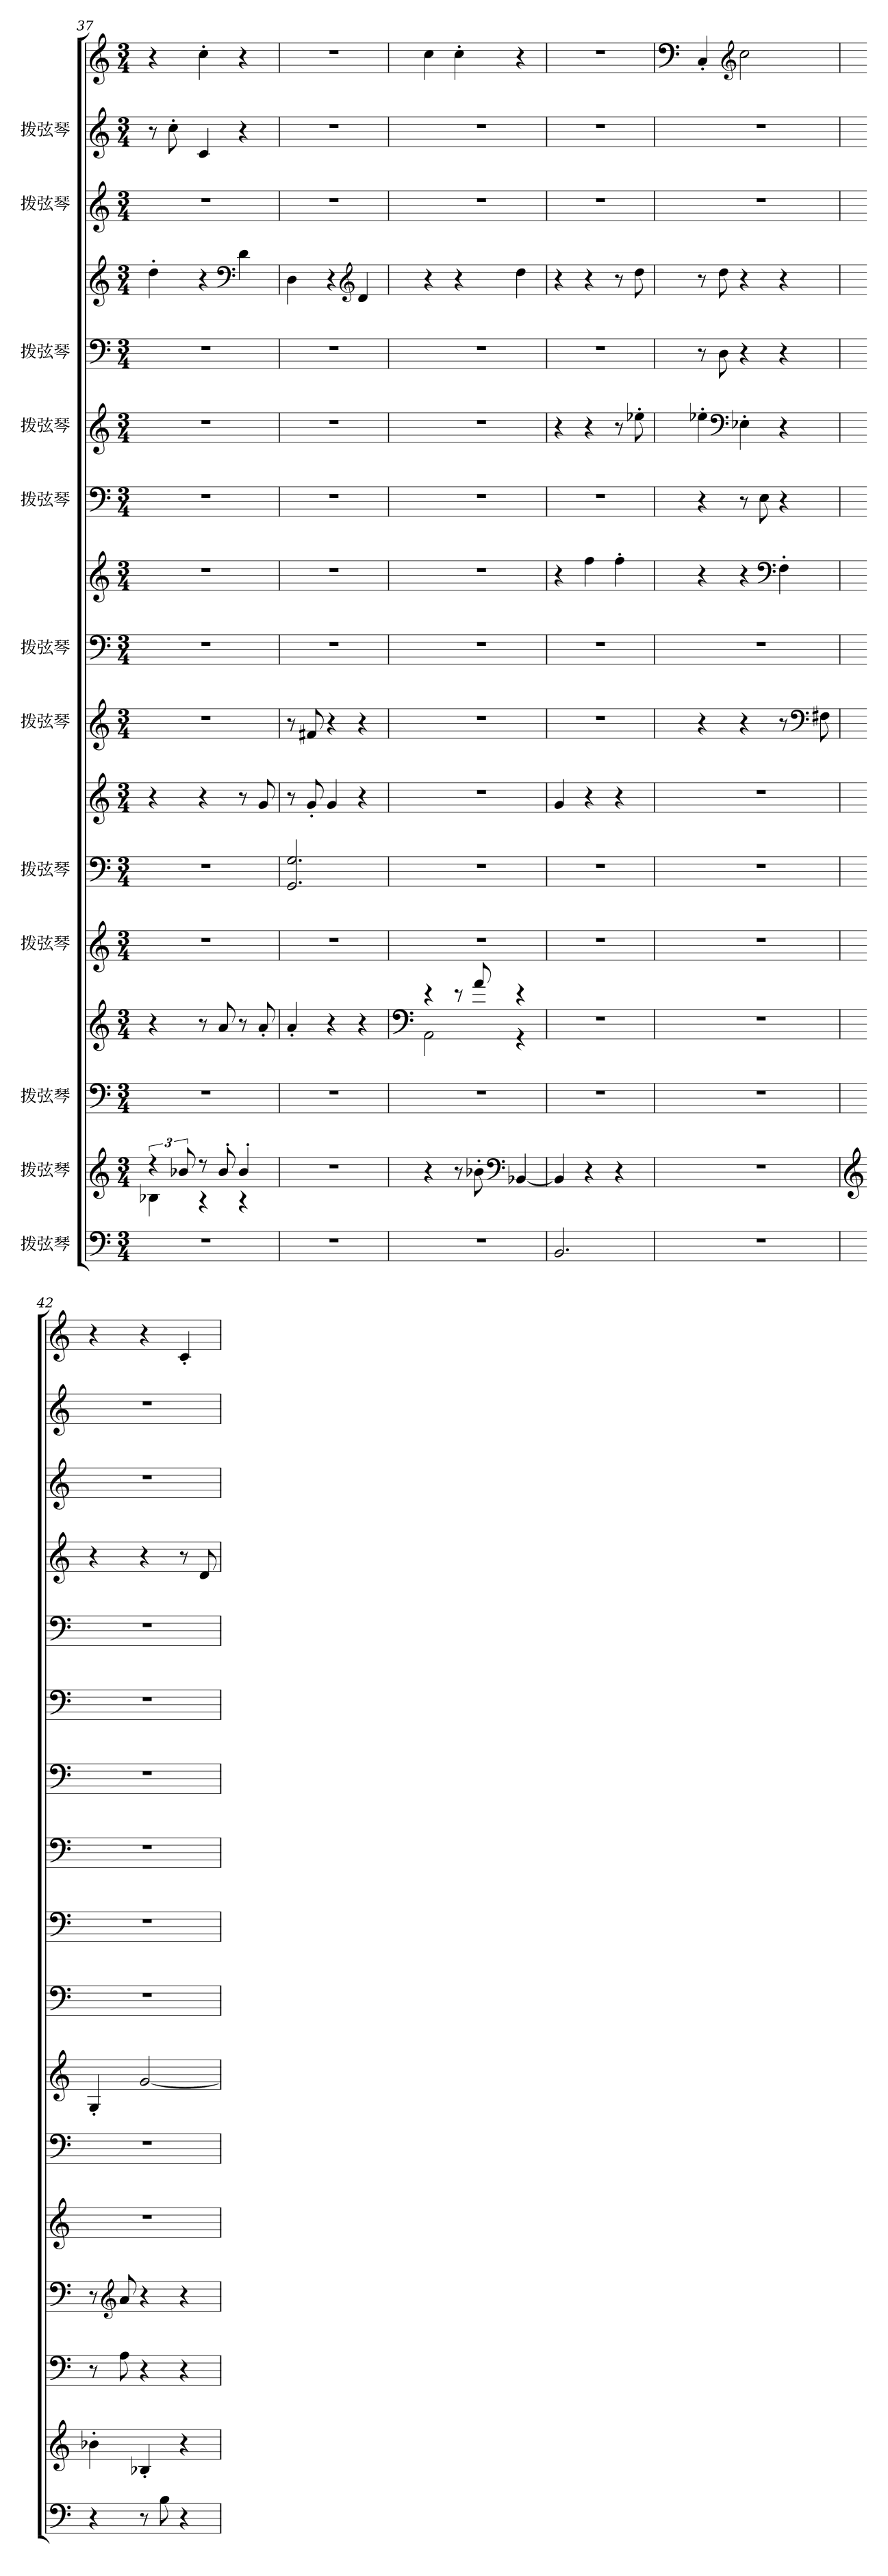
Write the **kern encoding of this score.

**kern	**kern	**kern	**kern	**kern	**kern	**kern	**kern	**kern	**kern	**kern	**kern	**kern	**kern	**kern	**kern	**kern
*part12	*part11	*part10	*part10	*part9	*part8	*part8	*part7	*part6	*part6	*part5	*part4	*part3	*part3	*part2	*part1	*part1
*staff17	*staff16	*staff15	*staff14	*staff13	*staff12	*staff11	*staff10	*staff9	*staff8	*staff7	*staff6	*staff5	*staff4	*staff3	*staff2	*staff1
*I"拨弦琴	*I"拨弦琴	*I"拨弦琴	*	*I"拨弦琴	*I"拨弦琴	*	*I"拨弦琴	*I"拨弦琴	*	*I"拨弦琴	*I"拨弦琴	*I"拨弦琴	*	*I"拨弦琴	*I"拨弦琴	*
!!LO:PB:g=z
*clefF4	*clefG2	*clefF4	*clefG2	*clefG2	*clefF4	*clefG2	*clefG2	*clefF4	*clefG2	*clefF4	*clefG2	*clefF4	*clefG2	*clefG2	*clefG2	*clefG2
*k[]	*k[]	*k[]	*k[]	*k[]	*k[]	*k[]	*k[]	*k[]	*k[]	*k[]	*k[]	*k[]	*k[]	*k[]	*k[]	*k[]
*M3/4	*M3/4	*M3/4	*M3/4	*M3/4	*M3/4	*M3/4	*M3/4	*M3/4	*M3/4	*M3/4	*M3/4	*M3/4	*M3/4	*M3/4	*M3/4	*M3/4
=37	=37	=37	=37	=37	=37	=37	=37	=37	=37	=37	=37	=37	=37	=37	=37	=37
*	*^	*	*	*	*	*	*	*	*	*	*	*	*	*	*	*
2.r	6r	4B-X\	2.r	4r	2.r	2.r	4r	2.r	2.r	2.r	2.r	2.r	2.r	4dd'\	2.r	8r	4r
.	.	.	.	.	.	.	.	.	.	.	.	.	.	.	.	8cc'\	.
.	12b-X/	.	.	.	.	.	.	.	.	.	.	.	.	.	.	.	.
.	8r	4r	.	8r	.	.	4r	.	.	.	.	.	.	4r	.	4c/	4cc'\
.	8b-'/	.	.	8a/	.	.	.	.	.	.	.	.	.	.	.	.	.
*	*	*	*	*	*	*	*	*	*	*	*	*	*	*clefF4	*	*	*
.	4b-'/	4r	.	8r	.	.	8r	.	.	.	.	.	.	4d\	.	4r	4r
.	.	.	.	8a'/	.	.	8g/	.	.	.	.	.	.	.	.	.	.
*	*v	*v	*	*	*	*	*	*	*	*	*	*	*	*	*	*	*
=38	=38	=38	=38	=38	=38	=38	=38	=38	=38	=38	=38	=38	=38	=38	=38	=38
2.r	2.r	2.r	4a'/	2.r	2.GG/ 2.G/	8r	8r	2.r	2.r	2.r	2.r	2.r	4D\	2.r	2.r	2.r
.	.	.	.	.	.	8g'/	8f#X/	.	.	.	.	.	.	.	.	.
.	.	.	4r	.	.	4g/	4r	.	.	.	.	.	4r	.	.	.
*	*	*	*	*	*	*	*	*	*	*	*	*	*clefG2	*	*	*
.	.	.	4r	.	.	4r	4r	.	.	.	.	.	4d/	.	.	.
=39	=39	=39	=39	=39	=39	=39	=39	=39	=39	=39	=39	=39	=39	=39	=39	=39
*	*	*	*clefF4	*	*	*	*	*	*	*	*	*	*	*	*	*
*	*	*	*^	*	*	*	*	*	*	*	*	*	*	*	*	*
2.r	4r	2.r	4r	2AA\	2.r	2.r	2.r	2.r	2.r	2.r	2.r	2.r	2.r	4r	2.r	2.r	4cc\
.	8r	.	8r	.	.	.	.	.	.	.	.	.	.	4r	.	.	4cc'\
.	8b-X'\	.	8a/	.	.	.	.	.	.	.	.	.	.	.	.	.	.
*	*clefF4	*	*	*	*	*	*	*	*	*	*	*	*	*	*	*	*
.	[4BB-X/	.	4r	4r	.	.	.	.	.	.	.	.	.	4dd\	.	.	4r
*	*	*	*v	*v	*	*	*	*	*	*	*	*	*	*	*	*	*
=40	=40	=40	=40	=40	=40	=40	=40	=40	=40	=40	=40	=40	=40	=40	=40	=40
2.BB/	4BB-/]	2.r	2.r	2.r	2.r	4g/	2.r	2.r	4r	2.r	4r	2.r	4r	2.r	2.r	2.r
.	4r	.	.	.	.	4r	.	.	4ff\	.	4r	.	4r	.	.	.
.	4r	.	.	.	.	4r	.	.	4ff'\	.	8r	.	8r	.	.	.
.	.	.	.	.	.	.	.	.	.	.	8ee-X'\	.	8dd\	.	.	.
!!LO:PB:g=z
=41	=41	=41	=41	=41	=41	=41	=41	=41	=41	=41	=41	=41	=41	=41	=41	=41
*	*	*	*	*	*	*	*	*	*	*	*	*	*	*	*	*clefF4
2.r	2.r	2.r	2.r	2.r	2.r	2.r	4r	2.r	4r	4r	4ee-X'\	8r	8r	2.r	2.r	4C'/
.	.	.	.	.	.	.	.	.	.	.	.	8D\	8dd\	.	.	.
*	*	*	*	*	*	*	*	*	*	*	*clefF4	*	*	*	*	*clefG2
.	.	.	.	.	.	.	4r	.	4r	8r	4E-X'\	4r	4r	.	.	2cc\
.	.	.	.	.	.	.	.	.	.	8E\	.	.	.	.	.	.
*	*	*	*	*	*	*	*	*	*clefF4	*	*	*	*	*	*	*
.	.	.	.	.	.	.	8r	.	4F'\	4r	4r	4r	4r	.	.	.
*	*	*	*	*	*	*	*clefF4	*	*	*	*	*	*	*	*	*
.	.	.	.	.	.	.	8F#X\	.	.	.	.	.	.	.	.	.
=42	=42	=42	=42	=42	=42	=42	=42	=42	=42	=42	=42	=42	=42	=42	=42	=42
*	*clefG2	*	*	*	*	*	*	*	*	*	*	*	*	*	*	*
4r	4b-X'\	8r	8r	2.r	2.r	4G'/	2.r	2.r	2.r	2.r	2.r	2.r	4r	2.r	2.r	4r
*	*	*	*clefG2	*	*	*	*	*	*	*	*	*	*	*	*	*
.	.	8A\	8a/	.	.	.	.	.	.	.	.	.	.	.	.	.
8r	4B-X'/	4r	4r	.	.	[2g/	.	.	.	.	.	.	4r	.	.	4r
8B\	.	.	.	.	.	.	.	.	.	.	.	.	.	.	.	.
4r	4r	4r	4r	.	.	.	.	.	.	.	.	.	8r	.	.	4c'/
.	.	.	.	.	.	.	.	.	.	.	.	.	8d/	.	.	.
=	=	=	=	=	=	=	=	=	=	=	=	=	=	=	=	=
*-	*-	*-	*-	*-	*-	*-	*-	*-	*-	*-	*-	*-	*-	*-	*-	*-
